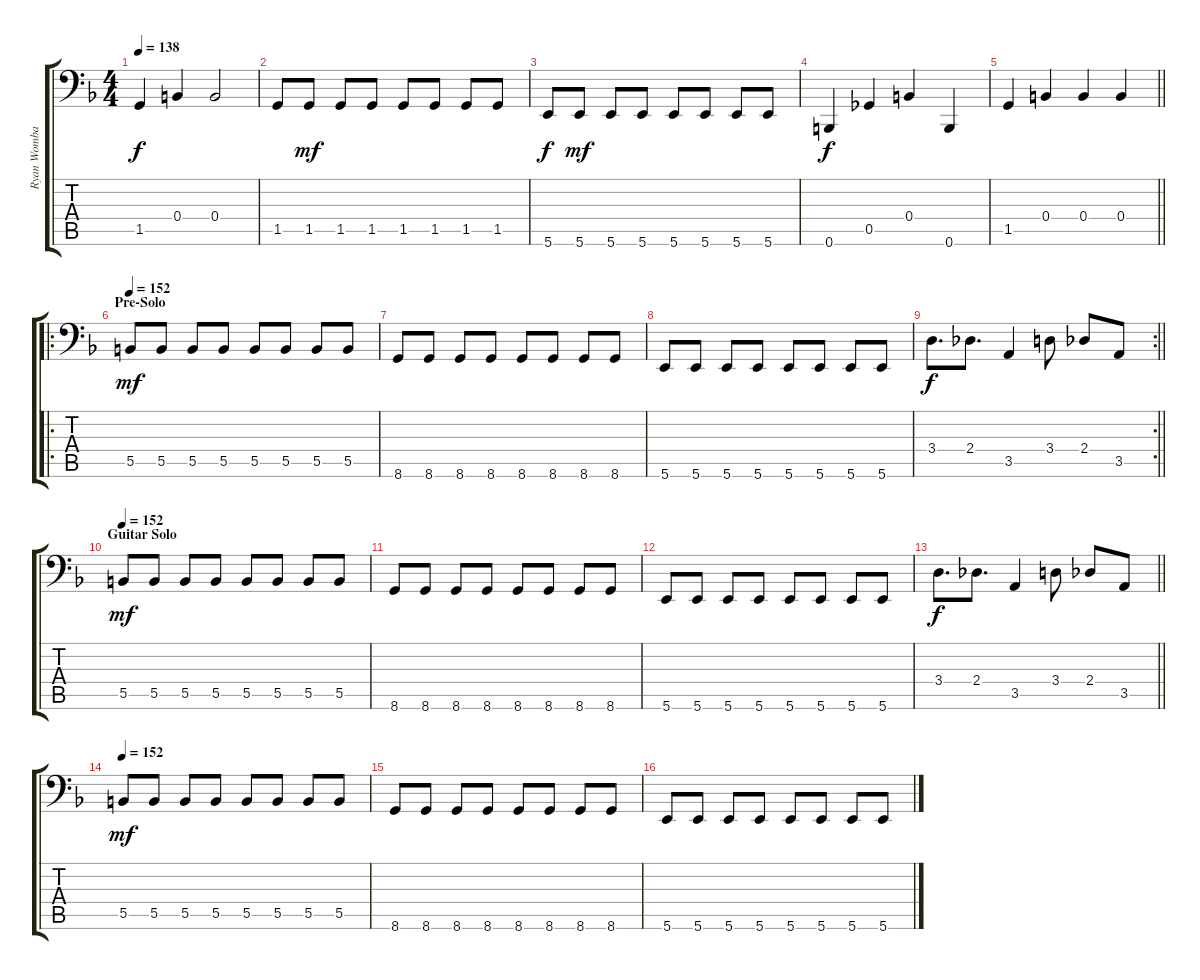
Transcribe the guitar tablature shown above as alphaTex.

\track ("Ryan Wombacher" "Ryan Womba") {instrument electricbassfinger}
\staff {score tabs}
\tuning (Db3 Ab2 E2 B1 Gb1 B0) {hide}
\ts (4 4)
\tempo 138
\clef f4
\ks f
1.5.4{dy f} 0.4.4 0.4.2 |
1.5.8 1.5.8{dy mf} 1.5.8 1.5.8 1.5.8 1.5.8 1.5.8 1.5.8 |
5.6.8{dy f} 5.6.8{dy mf} 5.6.8 5.6.8 5.6.8 5.6.8 5.6.8 5.6.8 |
0.6.4{dy f} 0.5.4 0.4.4 0.6.4 |
\barLineRight lightlight
1.5.4 0.4.4 0.4.4 0.4.4 |
\ro
\section ("" "Pre-Solo")
\tempo 152
5.5.8{dy mf} 5.5.8 5.5.8 5.5.8 5.5.8 5.5.8 5.5.8 5.5.8 |
8.6.8 8.6.8 8.6.8 8.6.8 8.6.8 8.6.8 8.6.8 8.6.8 |
5.6.8 5.6.8 5.6.8 5.6.8 5.6.8 5.6.8 5.6.8 5.6.8 |
\rc 2
\barLineRight lightlight
3.4.8{d dy f} 2.4.8{d} 3.5.4 3.4.8 2.4.8 3.5.8 |
\section ("" "Guitar Solo")
\tempo 152
5.5.8{dy mf} 5.5.8 5.5.8 5.5.8 5.5.8 5.5.8 5.5.8 5.5.8 |
8.6.8 8.6.8 8.6.8 8.6.8 8.6.8 8.6.8 8.6.8 8.6.8 |
5.6.8 5.6.8 5.6.8 5.6.8 5.6.8 5.6.8 5.6.8 5.6.8 |
\barLineRight lightlight
3.4.8{d dy f} 2.4.8{d} 3.5.4 3.4.8 2.4.8 3.5.8 |
\tempo 152
5.5.8{dy mf} 5.5.8 5.5.8 5.5.8 5.5.8 5.5.8 5.5.8 5.5.8 |
8.6.8 8.6.8 8.6.8 8.6.8 8.6.8 8.6.8 8.6.8 8.6.8 |
5.6.8 5.6.8 5.6.8 5.6.8 5.6.8 5.6.8 5.6.8 5.6.8
